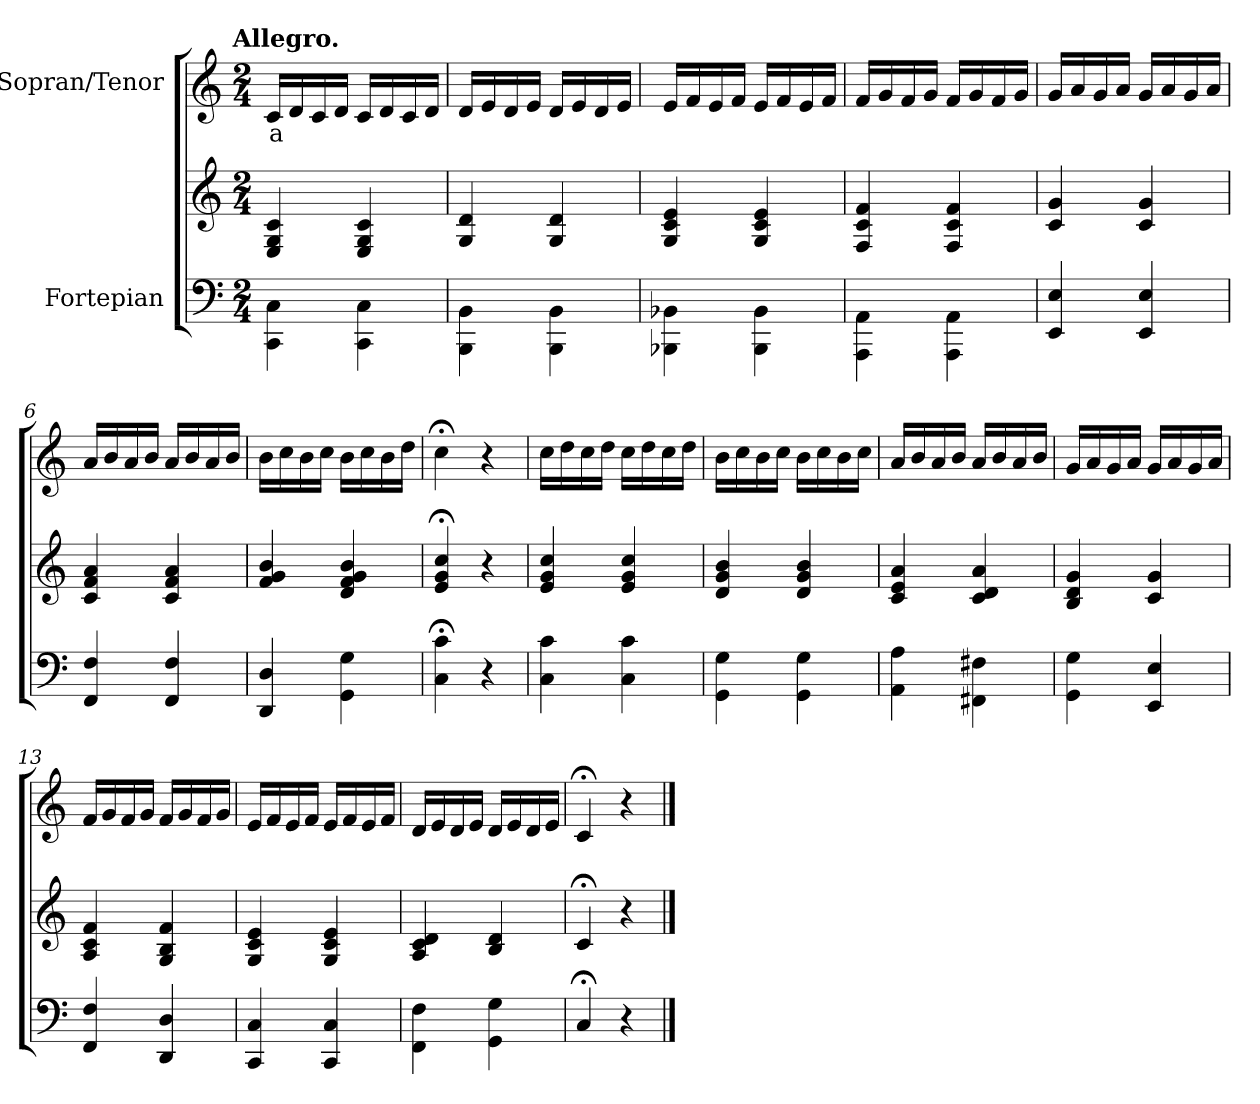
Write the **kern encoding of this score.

**kern	**kern	**kern	**text
*part2	*part2	*part1	*part1
*staff3	*staff2	*staff1	*staff1
*I"Fortepian	*	*I"Sopran/Tenor	*
*clefF4	*clefG2	*clefG2	*
*k[]	*k[]	*k[]	*
*C:	*C:	*C:	*
!!LO:TX:omd:t=Allegro.
*M2/4	*M2/4	*M2/4	*
=1	=1	=1	=1
4CC\ 4C\	4E/ 4G/ 4c/	16c/LL	a
.	.	16d/	.
.	.	16c/	.
.	.	16d/JJ	.
4CC\ 4C\	4E/ 4G/ 4c/	16c/LL	.
.	.	16d/	.
.	.	16c/	.
.	.	16d/JJ	.
=2	=2	=2	=2
4BBB\ 4BB\	4G/ 4d/	16d/LL	.
.	.	16e/	.
.	.	16d/	.
.	.	16e/JJ	.
4BBB\ 4BB\	4G/ 4d/	16d/LL	.
.	.	16e/	.
.	.	16d/	.
.	.	16e/JJ	.
=3	=3	=3	=3
4BBB-X\ 4BB-X\	4G/ 4c/ 4e/	16e/LL	.
.	.	16f/	.
.	.	16e/	.
.	.	16f/JJ	.
4BBB-\ 4BB-\	4G/ 4c/ 4e/	16e/LL	.
.	.	16f/	.
.	.	16e/	.
.	.	16f/JJ	.
=4	=4	=4	=4
4AAA\ 4AA\	4F/ 4c/ 4f/	16f/LL	.
.	.	16g/	.
.	.	16f/	.
.	.	16g/JJ	.
4AAA\ 4AA\	4F/ 4c/ 4f/	16f/LL	.
.	.	16g/	.
.	.	16f/	.
.	.	16g/JJ	.
=5	=5	=5	=5
4EE/ 4E/	4c/ 4g/	16g/LL	.
.	.	16a/	.
.	.	16g/	.
.	.	16a/JJ	.
4EE/ 4E/	4c/ 4g/	16g/LL	.
.	.	16a/	.
.	.	16g/	.
.	.	16a/JJ	.
=6	=6	=6	=6
4FF/ 4F/	4c/ 4f/ 4a/	16a/LL	.
.	.	16b/	.
.	.	16a/	.
.	.	16b/JJ	.
4FF/ 4F/	4c/ 4f/ 4a/	16a/LL	.
.	.	16b/	.
.	.	16a/	.
.	.	16b/JJ	.
=7	=7	=7	=7
4DD/ 4D/	4f/ 4g/ 4b/	16b\LL	.
.	.	16cc\	.
.	.	16b\	.
.	.	16cc\JJ	.
4GG\ 4G\	4d/ 4f/ 4g/ 4b/	16b\LL	.
.	.	16cc\	.
.	.	16b\	.
.	.	16dd\JJ	.
=8	=8	=8	=8
4C;<\ 4c;<\	4e;</ 4g;</ 4cc;</	4cc;<\	.
4r	4r	4r	.
=9	=9	=9	=9
4C\ 4c\	4e/ 4g/ 4cc/	16cc\LL	.
.	.	16dd\	.
.	.	16cc\	.
.	.	16dd\JJ	.
4C\ 4c\	4e/ 4g/ 4cc/	16cc\LL	.
.	.	16dd\	.
.	.	16cc\	.
.	.	16dd\JJ	.
=10	=10	=10	=10
4GG\ 4G\	4d/ 4g/ 4b/	16b\LL	.
.	.	16cc\	.
.	.	16b\	.
.	.	16cc\JJ	.
4GG\ 4G\	4d/ 4g/ 4b/	16b\LL	.
.	.	16cc\	.
.	.	16b\	.
.	.	16cc\JJ	.
=11	=11	=11	=11
4AA\ 4A\	4c/ 4e/ 4a/	16a/LL	.
.	.	16b/	.
.	.	16a/	.
.	.	16b/JJ	.
4FF#X\ 4F#X\	4c/ 4d/ 4a/	16a/LL	.
.	.	16b/	.
.	.	16a/	.
.	.	16b/JJ	.
=12	=12	=12	=12
4GG\ 4G\	4B/ 4d/ 4g/	16g/LL	.
.	.	16a/	.
.	.	16g/	.
.	.	16a/JJ	.
4EE/ 4E/	4c/ 4g/	16g/LL	.
.	.	16a/	.
.	.	16g/	.
.	.	16a/JJ	.
=13	=13	=13	=13
4FF/ 4F/	4A/ 4c/ 4f/	16f/LL	.
.	.	16g/	.
.	.	16f/	.
.	.	16g/JJ	.
4DD/ 4D/	4G/ 4B/ 4f/	16f/LL	.
.	.	16g/	.
.	.	16f/	.
.	.	16g/JJ	.
=14	=14	=14	=14
4CC/ 4C/	4G/ 4c/ 4e/	16e/LL	.
.	.	16f/	.
.	.	16e/	.
.	.	16f/JJ	.
4CC/ 4C/	4G/ 4c/ 4e/	16e/LL	.
.	.	16f/	.
.	.	16e/	.
.	.	16f/JJ	.
=15	=15	=15	=15
4FF\ 4F\	4A/ 4c/ 4d/	16d/LL	.
.	.	16e/	.
.	.	16d/	.
.	.	16e/JJ	.
4GG\ 4G\	4B/ 4d/	16d/LL	.
.	.	16e/	.
.	.	16d/	.
.	.	16e/JJ	.
=16	=16	=16	=16
4C;</	4c;</	4c;</	.
4r	4r	4r	.
==	==	==	==
*-	*-	*-	*-
